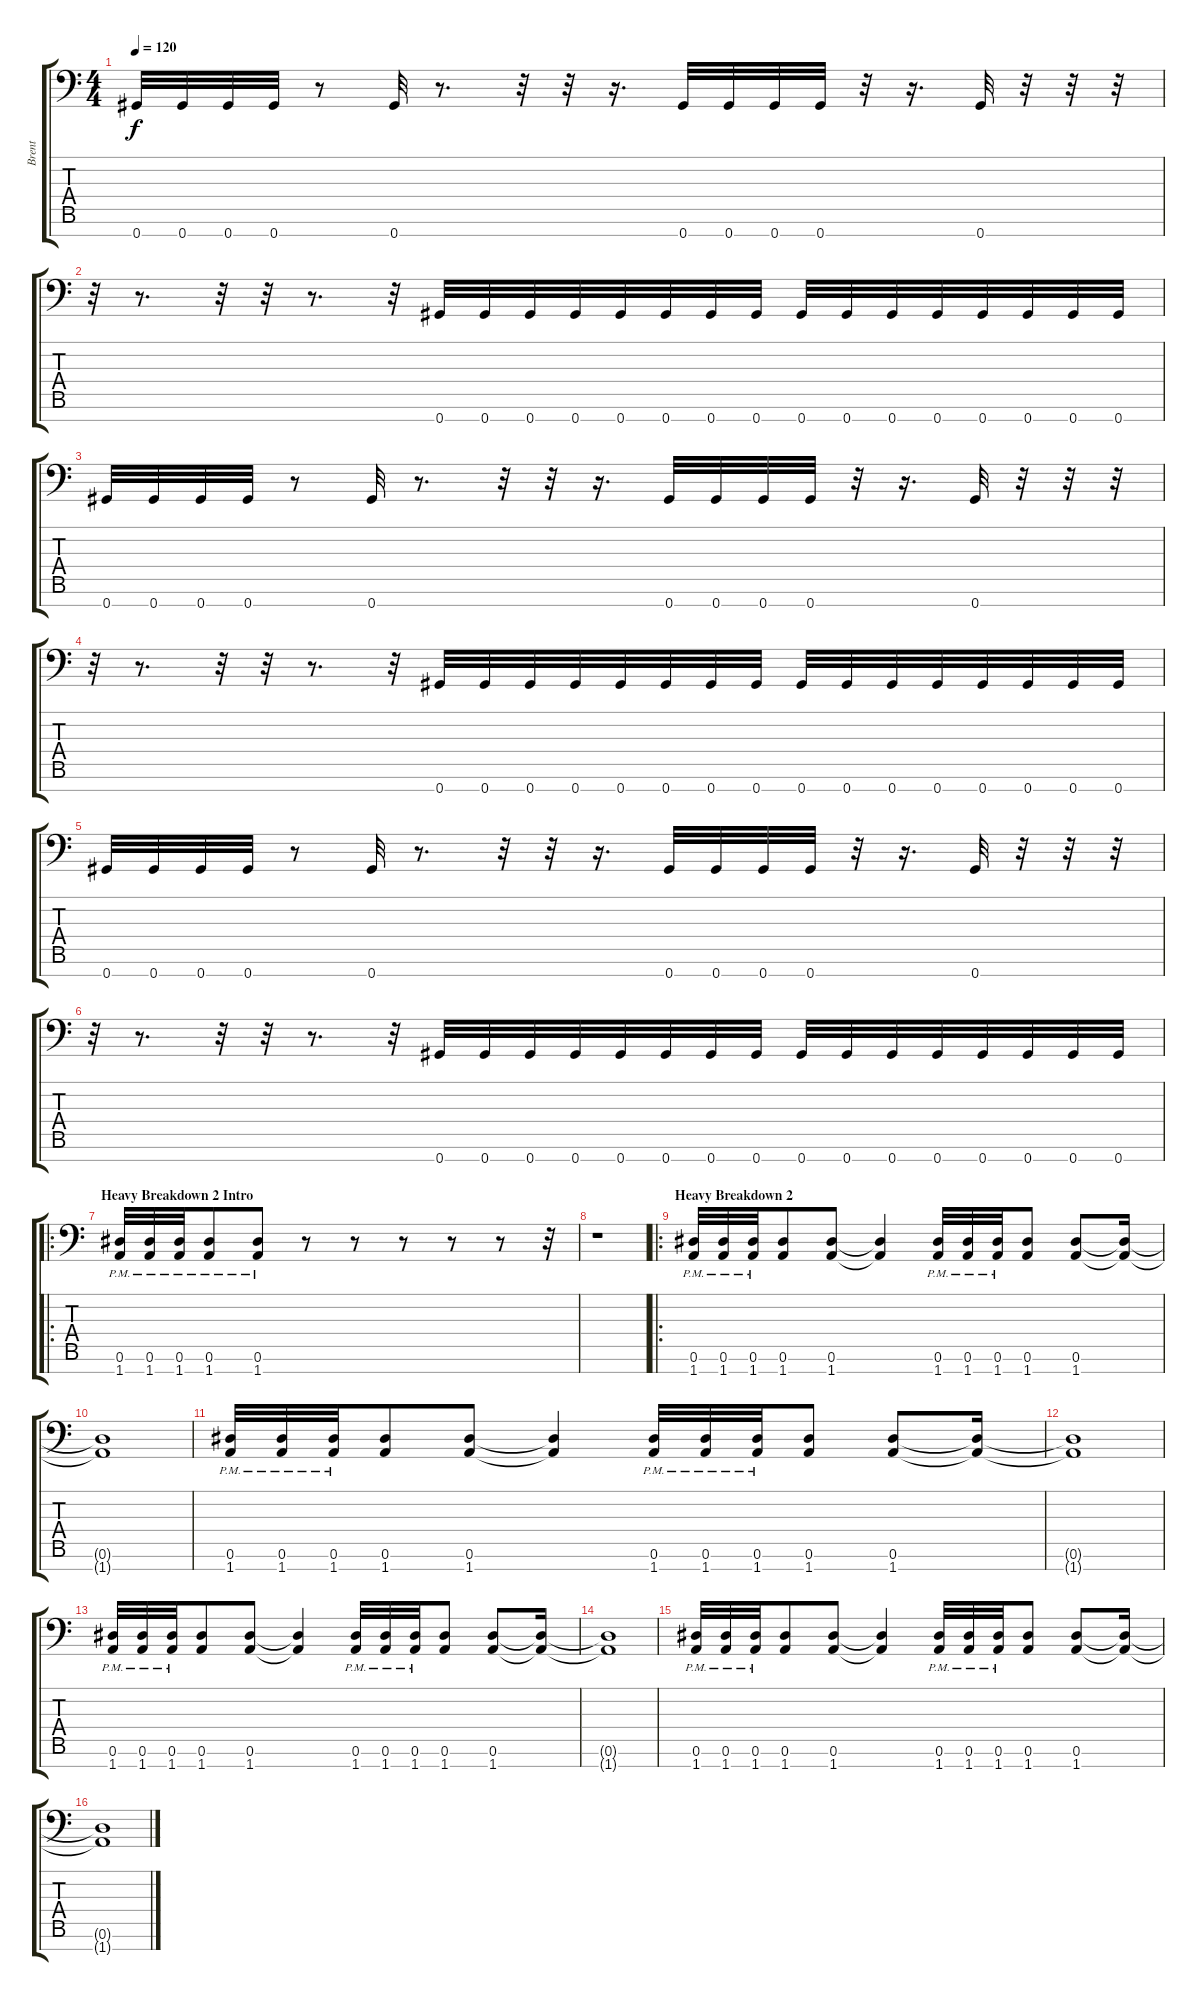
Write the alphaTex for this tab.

\track ("Brent" "Brent") {instrument distortionguitar}
\staff {score tabs}
\tuning (Eb4 Bb3 Gb3 Db3 Ab2 Eb2 Ab1) {hide}
\ts (4 4)
\tempo 120
\clef f4
\ks c
0.7.32{dy f} 0.7.32 0.7.32 0.7.32 r.8 0.7.32 r.8{d} r.32 r.32 r.16{d} 0.7.32 0.7.32 0.7.32 0.7.32 r.32 r.16{d} 0.7.32 r.32 r.32 r.32 |
r.32 r.8{d} r.32 r.32 r.8{d} r.32 0.7.32 0.7.32 0.7.32 0.7.32 0.7.32 0.7.32 0.7.32 0.7.32 0.7.32 0.7.32 0.7.32 0.7.32 0.7.32 0.7.32 0.7.32 0.7.32 |
0.7.32 0.7.32 0.7.32 0.7.32 r.8 0.7.32 r.8{d} r.32 r.32 r.16{d} 0.7.32 0.7.32 0.7.32 0.7.32 r.32 r.16{d} 0.7.32 r.32 r.32 r.32 |
r.32 r.8{d} r.32 r.32 r.8{d} r.32 0.7.32 0.7.32 0.7.32 0.7.32 0.7.32 0.7.32 0.7.32 0.7.32 0.7.32 0.7.32 0.7.32 0.7.32 0.7.32 0.7.32 0.7.32 0.7.32 |
0.7.32 0.7.32 0.7.32 0.7.32 r.8 0.7.32 r.8{d} r.32 r.32 r.16{d} 0.7.32 0.7.32 0.7.32 0.7.32 r.32 r.16{d} 0.7.32 r.32 r.32 r.32 |
r.32 r.8{d} r.32 r.32 r.8{d} r.32 0.7.32 0.7.32 0.7.32 0.7.32 0.7.32 0.7.32 0.7.32 0.7.32 0.7.32 0.7.32 0.7.32 0.7.32 0.7.32 0.7.32 0.7.32 0.7.32 |
\ro
\section ("" "Heavy Breakdown 2 Intro")
(0.6{pm} 1.7{pm}).32 (0.6{pm} 1.7{pm}).32 (0.6{pm} 1.7{pm}).32 (0.6{pm} 1.7{pm}).8 (0.6{pm} 1.7{pm}).8 r.8 r.8 r.8 r.8 r.8 r.32 |
r.1 |
\ro
\section ("" "Heavy Breakdown 2")
(0.6{pm} 1.7{pm}).32 (0.6{pm} 1.7{pm}).32 (0.6{pm} 1.7{pm}).32 (0.6 1.7).8 (0.6 1.7).8 (0.6{t} 1.7{t}).4 (0.6{pm} 1.7{pm}).32 (0.6{pm} 1.7{pm}).32 (0.6{pm} 1.7{pm}).32 (0.6 1.7).8 (0.6 1.7).8 (0.6{t} 1.7{t}).16 |
(0.6{t} 1.7{t}).1 |
(0.6{pm} 1.7{pm}).32 (0.6{pm} 1.7{pm}).32 (0.6{pm} 1.7{pm}).32 (0.6 1.7).8 (0.6 1.7).8 (0.6{t} 1.7{t}).4 (0.6{pm} 1.7{pm}).32 (0.6{pm} 1.7{pm}).32 (0.6{pm} 1.7{pm}).32 (0.6 1.7).8 (0.6 1.7).8 (0.6{t} 1.7{t}).16 |
(0.6{t} 1.7{t}).1 |
(0.6{pm} 1.7{pm}).32 (0.6{pm} 1.7{pm}).32 (0.6{pm} 1.7{pm}).32 (0.6 1.7).8 (0.6 1.7).8 (0.6{t} 1.7{t}).4 (0.6{pm} 1.7{pm}).32 (0.6{pm} 1.7{pm}).32 (0.6{pm} 1.7{pm}).32 (0.6 1.7).8 (0.6 1.7).8 (0.6{t} 1.7{t}).16 |
(0.6{t} 1.7{t}).1 |
(0.6{pm} 1.7{pm}).32 (0.6{pm} 1.7{pm}).32 (0.6{pm} 1.7{pm}).32 (0.6 1.7).8 (0.6 1.7).8 (0.6{t} 1.7{t}).4 (0.6{pm} 1.7{pm}).32 (0.6{pm} 1.7{pm}).32 (0.6{pm} 1.7{pm}).32 (0.6 1.7).8 (0.6 1.7).8 (0.6{t} 1.7{t}).16 |
(0.6{t} 1.7{t}).1
